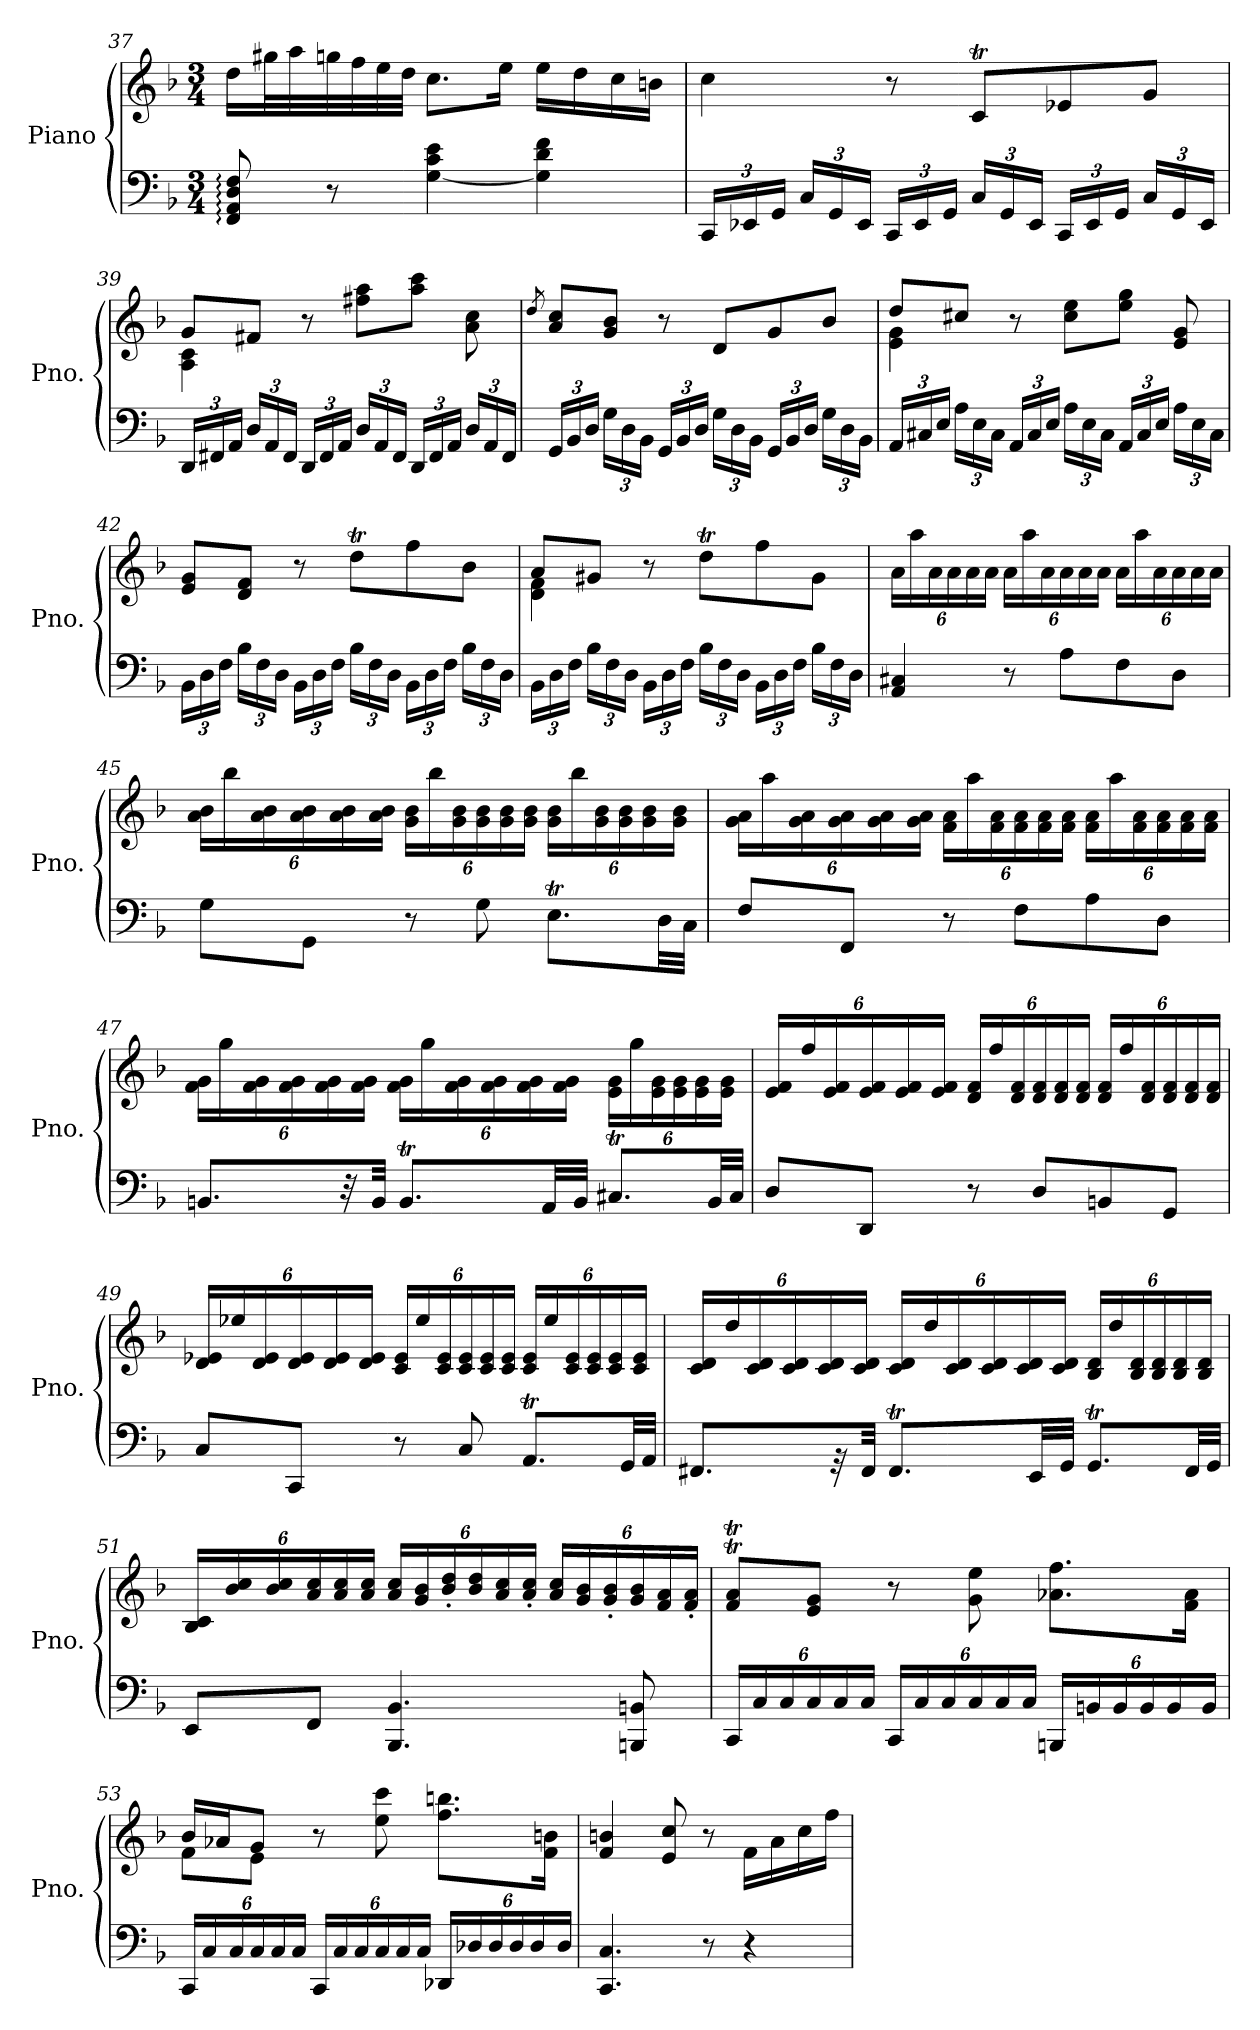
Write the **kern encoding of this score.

**kern	**kern
*part1	*part1
*staff2	*staff1
*I"Piano	*
*I'Pno.	*
*clefF4	*clefG2
*k[b-]	*k[b-]
*M3/4	*M3/4
=37	=37
8FF/: 8AA/: 8D/: 8F/:	16dd\LL
.	32gg#X\L
.	32aa\
8r	32ggn\
.	32ff\
.	32ee\
.	32dd\JJJ
[4G\ 4c\ 4e\	8.cc\L
.	16ee\Jk
4G\] 4d\ 4f\	16ee\LL
.	16dd\
.	16cc\
.	16bn\JJ
!!LO:LB:g=z
=38	=38
*Xbrackettup	*
24CC/LL	4cc\
24EE-X/	.
24GG/JJ	.
24C/LL	.
24GG/	.
24EE-/JJ	.
24CC/LL	8r
24EE-/	.
24GG/JJ	.
24C/LL	8cT/L
24GG/	.
24EE-/JJ	.
24CC/LL	8e-X/
24EE-/	.
24GG/JJ	.
24C/LL	8g/J
24GG/	.
24EE-/JJ	.
=39	=39
*	*^
24DD/LL	8g/L	4A\ 4c\
24FF#X/	.	.
24AA/JJ	.	.
24D/LL	8f#X/J	.
24AA/	.	.
24FF#/JJ	.	.
24DD/LL	8r	2ryy
24FF#/	.	.
24AA/JJ	.	.
24D/LL	8ff#X\ 8aa\L	.
24AA/	.	.
24FF#/JJ	.	.
24DD/LL	8aa\ 8ccc\J	.
24FF#/	.	.
24AA/JJ	.	.
24D/LL	8a\ 8cc\	.
24AA/	.	.
24FF#/JJ	.	.
*	*v	*v
=40	=40
.	8qdd/
24GG/LL	8a/ 8cc/L
24BB-/	.
24D/JJ	.
24G\LL	8g/ 8b-/J
24D\	.
24BB-\JJ	.
24GG/LL	8r
24BB-/	.
24D/JJ	.
24G\LL	8d/L
24D\	.
24BB-\JJ	.
24GG/LL	8g/
24BB-/	.
24D/JJ	.
24G\LL	8b-/J
24D\	.
24BB-\JJ	.
!!LO:LB:g=z
=41	=41
*	*^
24AA/LL	8dd/L	4e\ 4g\
24C#X/	.	.
24E/JJ	.	.
24A\LL	8cc#X/J	.
24E\	.	.
24C#\JJ	.	.
24AA/LL	8r	2ryy
24C#/	.	.
24E/JJ	.	.
24A\LL	8cc#\ 8ee\L	.
24E\	.	.
24C#\JJ	.	.
24AA/LL	8ee\ 8gg\J	.
24C#/	.	.
24E/JJ	.	.
24A\LL	8e/ 8g/	.
24E\	.	.
24C#\JJ	.	.
*	*v	*v
=42	=42
24BB-\LL	8e/ 8g/L
24D\	.
24F\JJ	.
24B-\LL	8d/ 8f/J
24F\	.
24D\JJ	.
24BB-\LL	8r
24D\	.
24F\JJ	.
24B-\LL	8ddT\L
24F\	.
24D\JJ	.
24BB-\LL	8ff\
24D\	.
24F\JJ	.
24B-\LL	8b-\J
24F\	.
24D\JJ	.
=43	=43
*	*^
24BB-\LL	8a/L	4d\ 4f\
24D\	.	.
24F\JJ	.	.
24B-\LL	8g#X/J	.
24F\	.	.
24D\JJ	.	.
24BB-\LL	8r	2ryy
24D\	.	.
24F\JJ	.	.
24B-\LL	8ddT\L	.
24F\	.	.
24D\JJ	.	.
24BB-\LL	8ff\	.
24D\	.	.
24F\JJ	.	.
24B-\LL	8g#\J	.
24F\	.	.
24D\JJ	.	.
*	*v	*v
!!LO:PB:g=z
=44	=44
*	*Xbrackettup
4AA/ 4C#X/	24a\LL
.	24aa\
.	24a\
.	24a\
.	24a\
.	24a\JJ
8r	24a\LL
.	24aa\
.	24a\
8A\L	24a\
.	24a\
.	24a\JJ
8F\	24a\LL
.	24aa\
.	24a\
8D\J	24a\
.	24a\
.	24a\JJ
=45	=45
8G\L	24a\ 24b-\LL
.	24bb-\
.	24a\ 24b-\
8GG\J	24a\ 24b-\
.	24a\ 24b-\
.	24a\ 24b-\JJ
8r	24g\ 24b-\LL
.	24bb-\
.	24g\ 24b-\
8G\	24g\ 24b-\
.	24g\ 24b-\
.	24g\ 24b-\JJ
8.Et\L	24g\ 24b-\LL
.	24bb-\
.	24g\ 24b-\
.	24g\ 24b-\
.	24g\ 24b-\
32D\LL	.
.	24g\ 24b-\JJ
32C\JJJ	.
=46	=46
8F/L	24g\ 24a\LL
.	24aa\
.	24g\ 24a\
8FF/J	24g\ 24a\
.	24g\ 24a\
.	24g\ 24a\JJ
8r	24f\ 24a\LL
.	24aa\
.	24f\ 24a\
8F\L	24f\ 24a\
.	24f\ 24a\
.	24f\ 24a\JJ
8A\	24f\ 24a\LL
.	24aa\
.	24f\ 24a\
8D\J	24f\ 24a\
.	24f\ 24a\
.	24f\ 24a\JJ
!!LO:LB:g=z
=47	=47
8.BBn/L	24f\ 24g\LL
.	24gg\
.	24f\ 24g\
.	24f\ 24g\
.	24f\ 24g\
32r	.
.	24f\ 24g\JJ
32BB/JJJ	.
8.BBt/L	24f\ 24g\LL
.	24gg\
.	24f\ 24g\
.	24f\ 24g\
.	24f\ 24g\
32AA/LL	.
.	24f\ 24g\JJ
32BB/JJJ	.
8.C#Xt/L	24e\ 24g\LL
.	24gg\
.	24e\ 24g\
.	24e\ 24g\
.	24e\ 24g\
32BB/LL	.
.	24e\ 24g\JJ
32C#/JJJ	.
=48	=48
8D/L	24e/ 24f/LL
.	24ff/
.	24e/ 24f/
8DD/J	24e/ 24f/
.	24e/ 24f/
.	24e/ 24f/JJ
8r	24d/ 24f/LL
.	24ff/
.	24d/ 24f/
8D/L	24d/ 24f/
.	24d/ 24f/
.	24d/ 24f/JJ
8BBn/	24d/ 24f/LL
.	24ff/
.	24d/ 24f/
8GG/J	24d/ 24f/
.	24d/ 24f/
.	24d/ 24f/JJ
!!LO:LB:g=z
=49	=49
8C/L	24d/ 24e-X/LL
.	24ee-X/
.	24d/ 24e-/
8CC/J	24d/ 24e-/
.	24d/ 24e-/
.	24d/ 24e-/JJ
8r	24c/ 24e-/LL
.	24ee-/
.	24c/ 24e-/
8C/	24c/ 24e-/
.	24c/ 24e-/
.	24c/ 24e-/JJ
8.AAt/L	24c/ 24e-/LL
.	24ee-/
.	24c/ 24e-/
.	24c/ 24e-/
.	24c/ 24e-/
32GG/LL	.
.	24c/ 24e-/JJ
32AA/JJJ	.
=50	=50
8.FF#X/L	24c/ 24d/LL
.	24dd/
.	24c/ 24d/
.	24c/ 24d/
.	24c/ 24d/
32r	.
.	24c/ 24d/JJ
32FF#/JJJ	.
8.FF#t/L	24c/ 24d/LL
.	24dd/
.	24c/ 24d/
.	24c/ 24d/
.	24c/ 24d/
32EE/LL	.
.	24c/ 24d/JJ
32GG/JJJ	.
8.GGT/L	24B-/ 24d/LL
.	24dd/
.	24B-/ 24d/
.	24B-/ 24d/
.	24B-/ 24d/
32FF#/LL	.
.	24B-/ 24d/JJ
32GG/JJJ	.
!!LO:LB:g=z
=51	=51
8EE/L	24B-/ 24c/LL
.	24b-/ 24cc/
.	24b-/ 24cc/
8FF/J	24a/ 24cc/
.	24a/ 24cc/
.	24a/ 24cc/JJ
4.BBB-/ 4.BB-/	24a/ 24cc/LL
.	24g/ 24b-/
.	24b-/' 24dd/'
.	24b-/ 24dd/
.	24a/ 24cc/
.	24a/' 24cc/'JJ
.	24a/ 24cc/LL
.	24g/ 24b-/
.	24g/' 24b-/'
8BBBn/ 8BBn/	24g/ 24b-/
.	24f/ 24a/
.	24f/' 24a/'JJ
=52	=52
24CC/LL	8f/T 8a/TL
24C/	.
24C/	.
24C/	8e/ 8g/J
24C/	.
24C/JJ	.
24CC/LL	8r
24C/	.
24C/	.
24C/	8g\ 8ee\
24C/	.
24C/JJ	.
24BBBn/LL	8.a-X\ 8.ff\L
24BBn/	.
24BB/	.
24BB/	.
24BB/	.
.	16f\ 16a-\Jk
24BB/JJ	.
=53	=53
*	*^
24CC/LL	16b-/LL	8f\L
24C/	.	.
.	16a-X/J	.
24C/	.	.
24C/	8g/J	8e\J
24C/	.	.
24C/JJ	.	.
24CC/LL	8r	2ryy
24C/	.	.
24C/	.	.
24C/	8ee\ 8ccc\	.
24C/	.	.
24C/JJ	.	.
24DD-X/LL	8.ff\ 8.bbn\L	.
24D-X/	.	.
24D-/	.	.
24D-/	.	.
24D-/	.	.
.	16f\ 16bn\Jk	.
24D-/JJ	.	.
*	*v	*v
!!LO:LB:g=z
=54	=54
4.CC/ 4.C/	4f/ 4bn/
.	8e/ 8cc/
8r	8r
4r	16f\LL
.	16a\
.	16cc\
.	16ff\JJ
=	=
*-	*-
